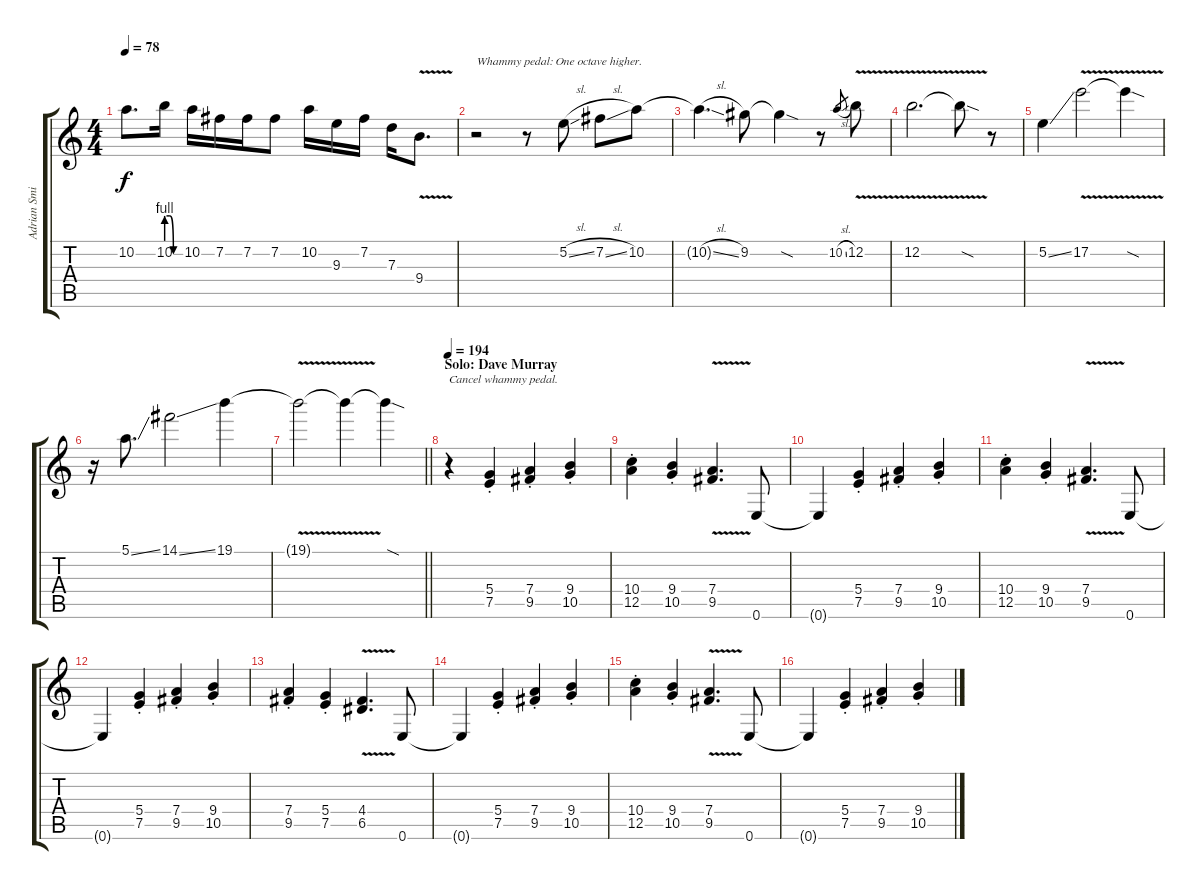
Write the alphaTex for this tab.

\track ("Adrian Smith" "Adrian Smi") {instrument overdrivenguitar}
\staff {score tabs}
\tuning (E4 B3 G3 D3 A2 E2) {hide}
\ts (4 4)
\tempo 78
\clef g2
\ks c
10.2{t}.8{d dy f} 10.2{be (custom 0 4 15 4 30 0 60 0)}.16 10.2.16 7.2.16 7.2.16 7.2.8 10.2.16 9.3.16 7.2.16 7.3.16 9.4{v}.8{d} |
r.2{txt "Whammy pedal: One octave higher."} r.8 5.2{sl}.8 7.2{sl}.8 10.2.8 |
10.2{sl t}.4{d} 9.2.8 9.2{sod t}.4 r.8 10.2{sl}.8{gr} 12.2{v}.8 |
12.2{v}.2{d} 12.2{sod t}.8 r.8 |
5.2{ss}.4 17.2{v}.2 17.2{v sod t}.4 |
r.16 5.1{ss}.8{d} 14.1{ss}.2 19.1.4 |
\barLineRight lightlight
19.1{v t}.2 19.1{t}.4 19.1{sod t}.4 |
\section ("" "Solo: Dave Murray")
\tempo 194
r.4{txt "Cancel whammy pedal." instrument overdrivenguitar} (5.4{st} 7.5{st}).4 (7.4{st} 9.5{st}).4 (9.4{st} 10.5{st}).4 |
(10.4{st} 12.5{st}).4 (9.4{st} 10.5{st}).4 (7.4{v} 9.5{v}).4{d} 0.6.8 |
0.6{t}.4 (5.4{st} 7.5{st}).4 (7.4{st} 9.5{st}).4 (9.4{st} 10.5{st}).4 |
(10.4{st} 12.5{st}).4 (9.4{st} 10.5{st}).4 (7.4{v} 9.5{v}).4{d} 0.6.8 |
0.6{t}.4 (5.4{st} 7.5{st}).4 (7.4{st} 9.5{st}).4 (9.4{st} 10.5{st}).4 |
(7.4{st} 9.5{st}).4 (5.4{st} 7.5{st}).4 (4.4{v} 6.5{v}).4{d} 0.6.8 |
0.6{t}.4 (5.4{st} 7.5{st}).4 (7.4{st} 9.5{st}).4 (9.4{st} 10.5{st}).4 |
(10.4{st} 12.5{st}).4 (9.4{st} 10.5{st}).4 (7.4{v} 9.5{v}).4{d} 0.6.8 |
0.6{t}.4 (5.4{st} 7.5{st}).4 (7.4{st} 9.5{st}).4 (9.4{st} 10.5{st}).4
